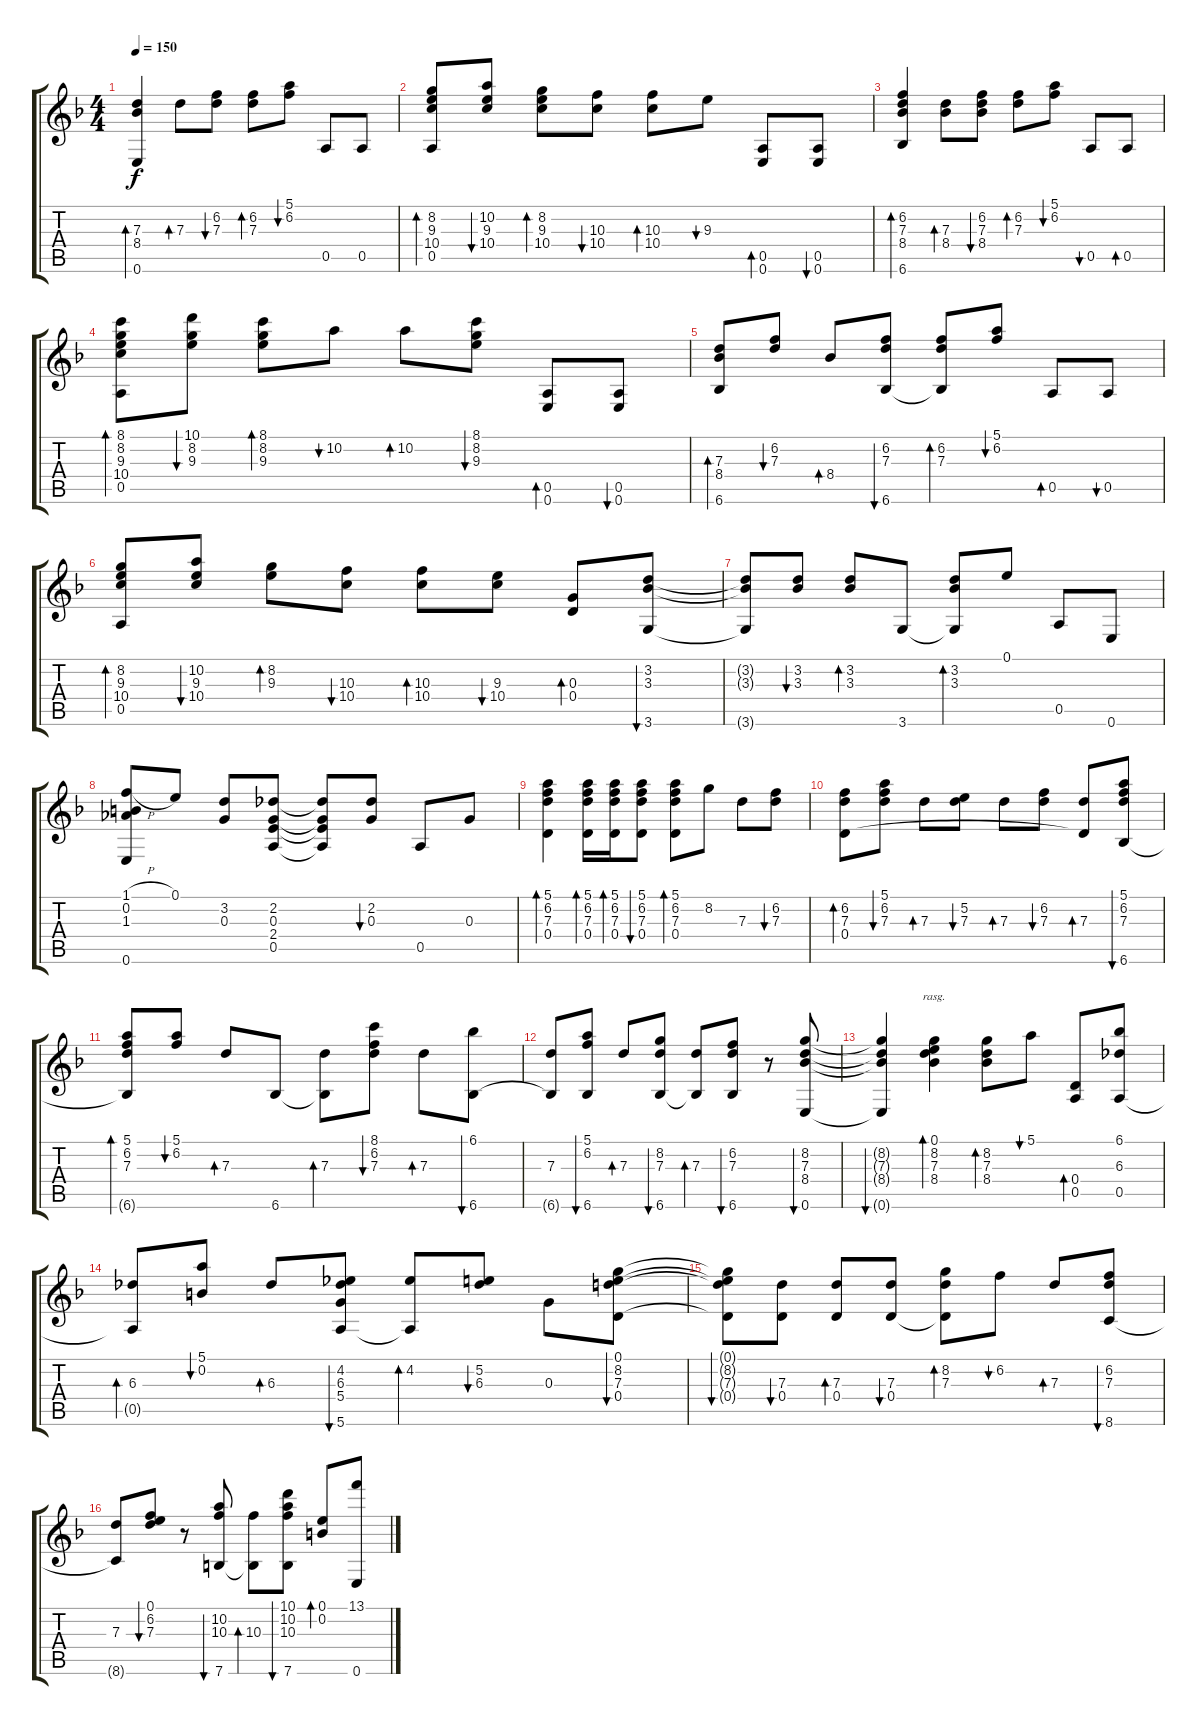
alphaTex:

\track "" {instrument acousticguitarsteel}
\staff {score tabs}
\tuning (E4 B3 G3 D3 A2 E2) {hide}
\ts (4 4)
\tempo 150
\clef g2
\ks f
(7.3 8.4 0.6).4{bd 120 dy f} 7.3.8{bd 120} (6.2 7.3).8{bu 120} (6.2 7.3).8{bd 120} (5.1 6.2).8{bu 120} 0.5.8 0.5.8 |
(8.2 9.3 10.4 0.5).8{bd 120} (10.2 9.3 10.4).8{bu 120} (8.2 9.3 10.4).8{bd 120} (10.3 10.4).8{bu 120} (10.3 10.4).8{bd 120} 9.3.8{bu 120} (0.5 0.6).8{bd 120} (0.5 0.6).8{bu 120} |
(6.2 7.3 8.4 6.6).4{bd 120} (7.3 8.4).8{bd 120} (6.2 7.3 8.4).8{bu 120} (6.2 7.3).8{bd 120} (5.1 6.2).8{bu 120} 0.5.8{bu 120} 0.5.8{bd 120} |
(8.1 8.2 9.3 10.4 0.5).8{bd 120} (10.1 8.2 9.3).8{bu 120} (8.1 8.2 9.3).8{bd 120} 10.2.8{bu 120} 10.2.8{bd 120} (8.1 8.2 9.3).8{bu 120} (0.5 0.6).8{bd 120} (0.5 0.6).8{bu 120} |
(7.3 8.4 6.6).8{bd 120} (6.2 7.3).8{bu 120} 8.4.8{bd 120} (6.2 7.3 6.6).8{bu 120} (6.2 7.3 6.6{t}).8{bd 120} (5.1 6.2).8{bu 120} 0.5.8{bd 120} 0.5.8{bu 120} |
(8.2 9.3 10.4 0.5).8{bd 120} (10.2 9.3 10.4).8{bu 120} (8.2 9.3).8{bd 120} (10.3 10.4).8{bu 120} (10.3 10.4).8{bd 120} (9.3 10.4).8{bu 120} (0.3 0.4).8{bd 120} (3.2 3.3 3.6).8{bu 120} |
(3.2{t} 3.3{t} 3.6{t}).8 (3.2 3.3).8{bu 120} (3.2 3.3).8{bd 120} 3.6.8 (3.2 3.3 3.6{t}).8{bd 120} 0.1.8 0.5.8 0.6.8 |
(1.1{h} 0.2 1.3 0.6).8 0.1.8 (3.2 0.3).8 (2.2 0.3 2.4 0.5).8 (2.2{t} 0.3{t} 2.4{t} 0.5{t}).8 (2.2 0.3).8{bu 120} 0.5.8 0.3.8 |
(5.1 6.2 7.3 0.4).4{bd 120} (5.1 6.2 7.3 0.4).16{bd 120} (5.1 6.2 7.3 0.4).16{bd 120} (5.1 6.2 7.3 0.4).8{bu 120} (5.1 6.2 7.3 0.4).8{bd 120} 8.2.8 7.3.8 (6.2 7.3).8{bu 120} |
(6.2 7.3 0.4).8{bd 120} (5.1 6.2 7.3).8{bu 120} 7.3.8{bd 120} (5.2 7.3).8{bu 120} 7.3.8{bd 120} (6.2 7.3).8{bu 120} (7.3 0.4{t}).8{bd 120} (5.1 6.2 7.3 6.6).8{bu 120} |
(5.1 6.2 7.3 6.6{t}).8{bd 120} (5.1 6.2).8{bu 120} 7.3.8{bd 120} 6.6.8 (7.3 6.6{t}).8{bd 120} (8.1 6.2 7.3).8{bu 120} 7.3.8{bd 120} (6.1 6.6).8{bu 120} |
(7.3 6.6{t}).8 (5.1 6.2 6.6).8{bu 120} 7.3.8{bd 120} (8.2 7.3 6.6).8{bu 120} (7.3 6.6{t}).8{bd 120} (6.2 7.3 6.6).8{bu 120} r.8 (8.2 7.3 8.4 0.6).8{bu 120} |
(8.2{t} 7.3{t} 8.4{t} 0.6{t}).4{bu 120} (0.1 8.2 7.3 8.4).4{bd 120 rasg ii} (8.2 7.3 8.4).8{bd 120} 5.1.8{bu 120} (0.4 0.5).8{bd 120} (6.1 6.3 0.5).8 |
(6.3 0.5{t}).8{bd 120} (5.1 0.2).8{bu 120} 6.3.8{bd 120} (4.2 6.3 5.4 5.6).8{bu 120} (4.2 5.6{t}).8{bd 120} (5.2 6.3).8{bu 120} 0.3.8 (0.1 8.2 7.3 0.4).8{bu 120} |
(0.1{t} 8.2{t} 7.3{t} 0.4{t}).8{bu 120} (7.3 0.4).8{bu 120} (7.3 0.4).8{bd 120} (7.3 0.4).8{bu 120} (8.2 7.3 0.4{t}).8{bd 120} 6.2.8{bu 120} 7.3.8{bd 120} (6.2 7.3 8.6).8{bu 120} |
(7.3 8.6{t}).8 (0.1 6.2 7.3).8{bu 120} r.8 (10.2 10.3 7.6).8{bu 120} (10.3 7.6{t}).8{bd 120} (10.1 10.2 10.3 7.6).8{bu 120} (0.1 0.2).8{bd 120} (13.1 0.6).8
